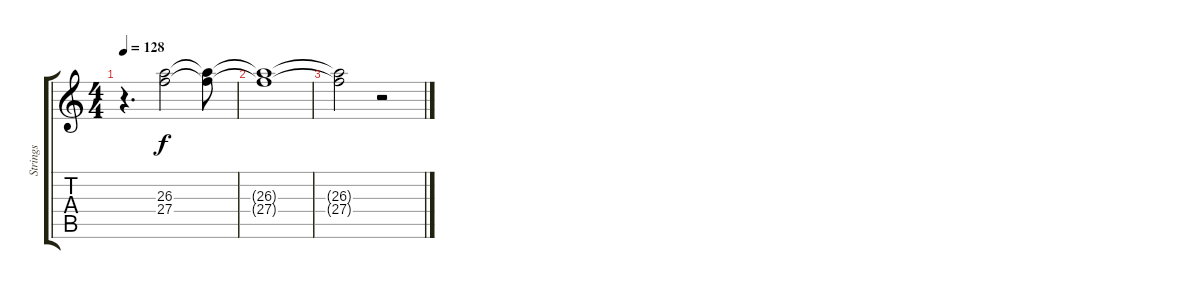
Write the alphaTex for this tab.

\track ("Strings " "Strings ") {instrument stringensemble2}
\staff {score tabs}
\tuning (E4 B3 G3 D3 A2 E2) {hide}
\ts (4 4)
\tempo 128
\clef g2
\ks c
r.4{d dy fff} (26.3 27.4).2{dy f} (26.3{t} 27.4{t}).8 |
(26.3{t} 27.4{t}).1 |
(26.3{t} 27.4{t}).2 r.2
